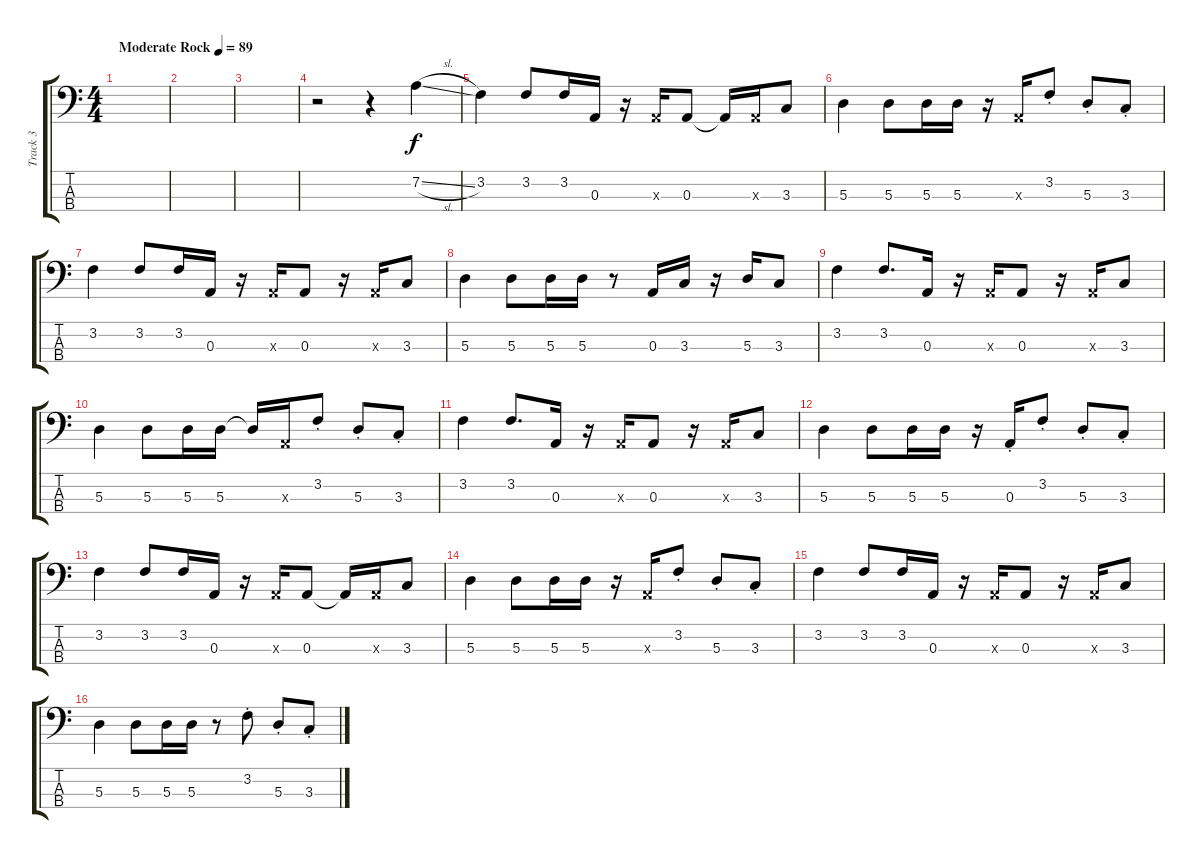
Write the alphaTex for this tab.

\track ("Track 3" "Track 3") {instrument electricbassfinger}
\staff {score tabs}
\tuning (G2 D2 A1 E1) {hide}
\ts (4 4)
\tempo (89 "Moderate Rock")
\clef f4
\ks c
|
|
|
r.2 r.4 7.2{sl}.4 |
3.2.4 3.2.8 3.2.16 0.3.16 r.16 0.3{x}.16 0.3.8 0.3{t}.16 0.3{x}.16 3.3.8 |
5.3.4 5.3.8 5.3.16 5.3.16 r.16 0.3{x}.16 3.2{st}.8 5.3{st}.8 3.3{st}.8 |
3.2.4 3.2.8 3.2.16 0.3.16 r.16 0.3{x}.16 0.3.8 r.16 0.3{x}.16 3.3.8 |
5.3.4 5.3.8 5.3.16 5.3.16 r.8 0.3.16 3.3.16 r.16 5.3.16 3.3.8 |
3.2.4 3.2.8{d} 0.3.16 r.16 0.3{x}.16 0.3.8 r.16 0.3{x}.16 3.3.8 |
5.3.4 5.3.8 5.3.16 5.3.16 5.3{t}.16 0.3{x}.16 3.2{st}.8 5.3{st}.8 3.3{st}.8 |
3.2.4 3.2.8{d} 0.3.16 r.16 0.3{x}.16 0.3.8 r.16 0.3{x}.16 3.3.8 |
5.3.4 5.3.8 5.3.16 5.3.16 r.16 0.3{st}.16 3.2{st}.8 5.3{st}.8 3.3{st}.8 |
3.2.4 3.2.8 3.2.16 0.3.16 r.16 0.3{x}.16 0.3.8 0.3{t}.16 0.3{x}.16 3.3.8 |
5.3.4 5.3.8 5.3.16 5.3.16 r.16 0.3{x}.16 3.2{st}.8 5.3{st}.8 3.3{st}.8 |
3.2.4 3.2.8 3.2.16 0.3.16 r.16 0.3{x}.16 0.3.8 r.16 0.3{x}.16 3.3.8 |
5.3.4 5.3.8 5.3.16 5.3.16 r.8 3.2{st}.8 5.3{st}.8 3.3{st}.8
